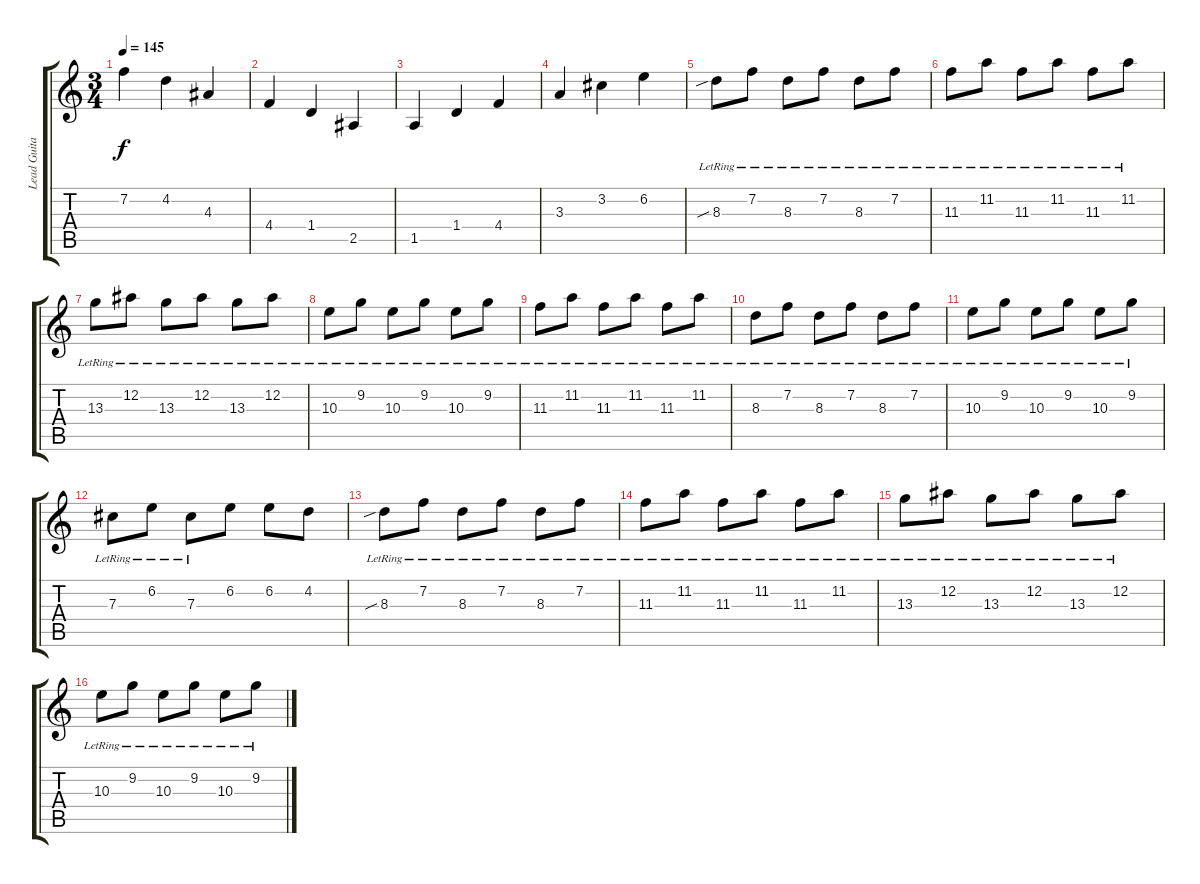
\track ("Lead Guitar" "Lead Guita") {instrument distortionguitar}
\staff {score tabs}
\tuning (Eb4 Bb3 Gb3 Db3 Ab2 Db2) {hide}
\ts (3 4)
\tempo 145
\clef g2
\ks c
7.2.4{dy f} 4.2.4 4.3.4 |
4.4.4 1.4.4 2.5.4 |
1.5.4 1.4.4 4.4.4 |
3.3.4 3.2.4 6.2.4 |
8.3{sib lr}.8 7.2{lr}.8 8.3{lr}.8 7.2{lr}.8 8.3{lr}.8 7.2{lr}.8 |
11.3{lr}.8 11.2{lr}.8 11.3{lr}.8 11.2{lr}.8 11.3{lr}.8 11.2{lr}.8 |
13.3{lr}.8 12.2{lr}.8 13.3{lr}.8 12.2{lr}.8 13.3{lr}.8 12.2{lr}.8 |
10.3{lr}.8 9.2{lr}.8 10.3{lr}.8 9.2{lr}.8 10.3{lr}.8 9.2{lr}.8 |
11.3{lr}.8 11.2{lr}.8 11.3{lr}.8 11.2{lr}.8 11.3{lr}.8 11.2{lr}.8 |
8.3{lr}.8 7.2{lr}.8 8.3{lr}.8 7.2{lr}.8 8.3{lr}.8 7.2{lr}.8 |
10.3{lr}.8 9.2{lr}.8 10.3{lr}.8 9.2{lr}.8 10.3{lr}.8 9.2{lr}.8 |
7.3{lr}.8 6.2{lr}.8 7.3{lr}.8 6.2.8 6.2.8 4.2.8 |
8.3{sib lr}.8 7.2{lr}.8 8.3{lr}.8 7.2{lr}.8 8.3{lr}.8 7.2{lr}.8 |
11.3{lr}.8 11.2{lr}.8 11.3{lr}.8 11.2{lr}.8 11.3{lr}.8 11.2{lr}.8 |
13.3{lr}.8 12.2{lr}.8 13.3{lr}.8 12.2{lr}.8 13.3{lr}.8 12.2{lr}.8 |
10.3{lr}.8 9.2{lr}.8 10.3{lr}.8 9.2{lr}.8 10.3{lr}.8 9.2{lr}.8
